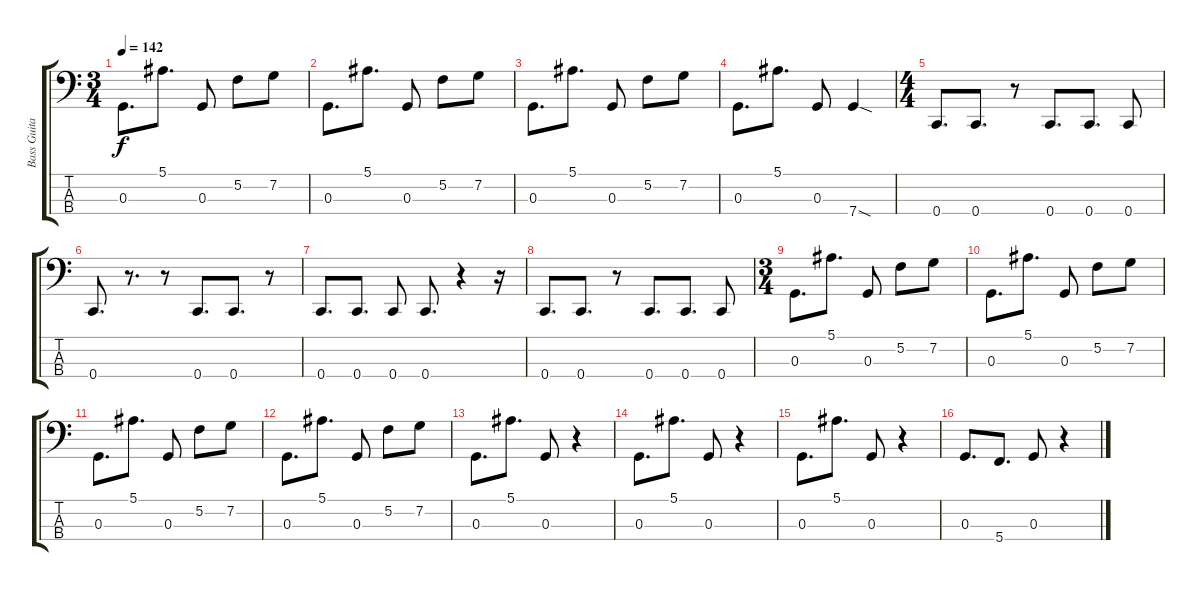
\track ("Bass Guitar" "Bass Guita") {instrument electricbasspick}
\staff {score tabs}
\tuning (F2 C2 G1 C1) {hide}
\ts (3 4)
\tempo 142
\clef f4
\ks c
0.3.8{d dy f} 5.1.8{d} 0.3.8 5.2.8 7.2.8 |
0.3.8{d} 5.1.8{d} 0.3.8 5.2.8 7.2.8 |
0.3.8{d} 5.1.8{d} 0.3.8 5.2.8 7.2.8 |
0.3.8{d} 5.1.8{d} 0.3.8 7.4{sod}.4 |
\ts (4 4)
0.4.8{d} 0.4.8{d} r.8 0.4.8{d} 0.4.8{d} 0.4.8 |
0.4.8{d} r.8{d} r.8 0.4.8{d} 0.4.8{d} r.8 |
0.4.8{d} 0.4.8{d} 0.4.8 0.4.8{d} r.4 r.16 |
0.4.8{d} 0.4.8{d} r.8 0.4.8{d} 0.4.8{d} 0.4.8 |
\ts (3 4)
0.3.8{d} 5.1.8{d} 0.3.8 5.2.8 7.2.8 |
0.3.8{d} 5.1.8{d} 0.3.8 5.2.8 7.2.8 |
0.3.8{d} 5.1.8{d} 0.3.8 5.2.8 7.2.8 |
0.3.8{d} 5.1.8{d} 0.3.8 5.2.8 7.2.8 |
0.3.8{d} 5.1.8{d} 0.3.8 r.4 |
0.3.8{d} 5.1.8{d} 0.3.8 r.4 |
0.3.8{d} 5.1.8{d} 0.3.8 r.4 |
0.3.8{d} 5.4.8{d} 0.3.8 r.4
